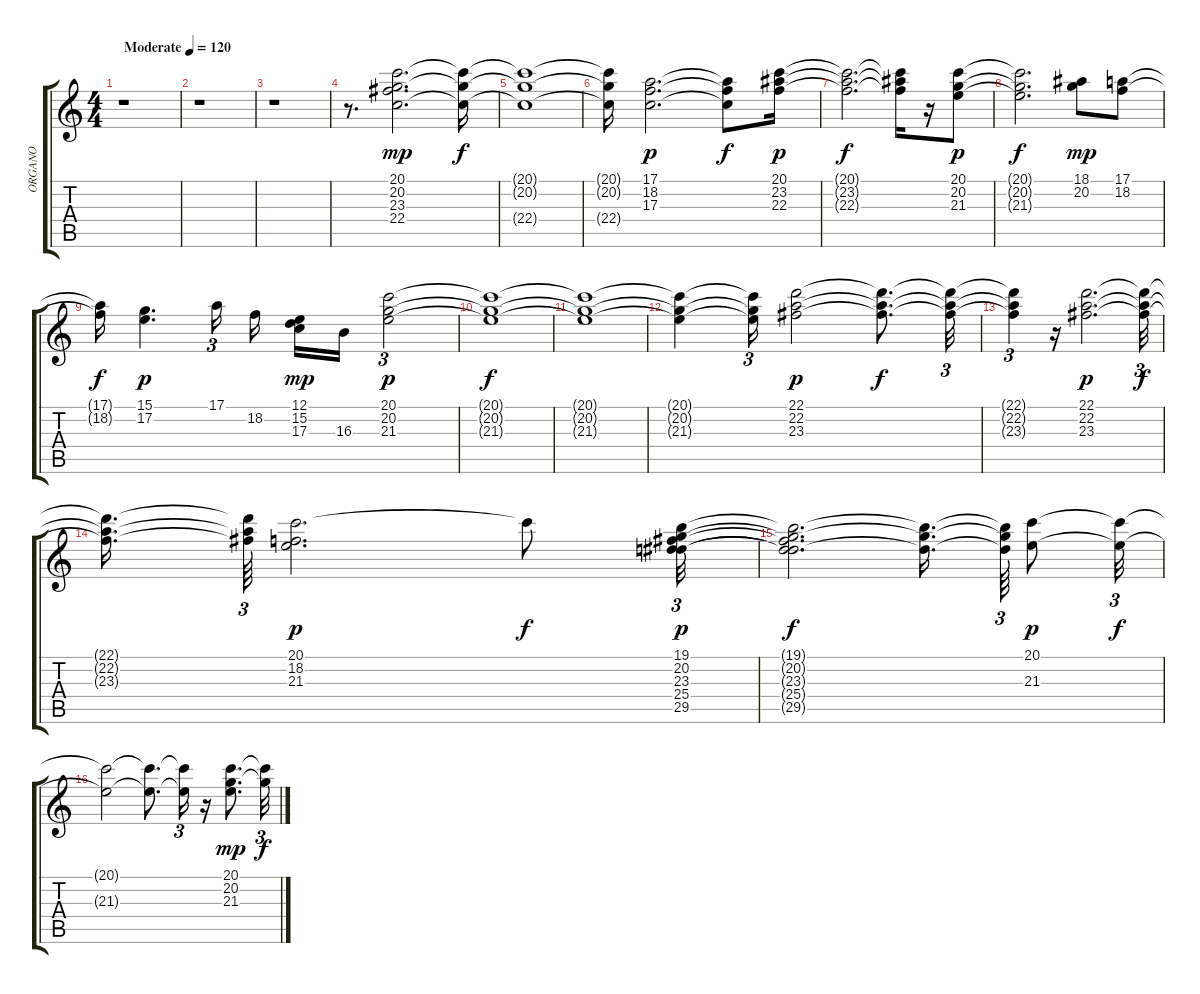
\track ("ORGANO" "ORGANO") {solo instrument rockorgan}
\staff {score tabs}
\tuning (E4 B3 G3 D3 A2 E2) {hide}
\ts (4 4)
\tempo (120 "Moderate")
\clef g2
\ks c
r.1{dy mp instrument rockorgan} |
r.1 |
r.1 |
r.8{d} (20.1 20.2 23.3 22.4).2{d} (20.1{t} 20.2{t} 22.4{t}).16{dy f} |
(20.1{t} 20.2{t} 22.4{t}).1 |
(20.1{t} 20.2{t} 22.4{t}).16 (17.1 18.2 17.3).2{d dy p} (17.1{t} 18.2{t} 17.3{t}).8{dy f} (20.1 23.2 22.3).16{dy p} |
(20.1{t} 23.2{t} 22.3{t}).2{d dy f} (20.1{t} 23.2{t} 22.3{t}).16 r.16 (20.1 20.2 21.3).8{dy p} |
(20.1{t} 20.2{t} 21.3{t}).2{d dy f} (18.1 20.2).8{dy mp} (17.1 18.2).8 |
(17.1{t} 18.2{t}).16{dy f} (15.1 17.2).4{d dy p} 17.1.16{tu (3 2)} 18.2.16 (12.1 15.2 17.3).16{dy mp} 16.3.16 (20.1 20.2 21.3).2{tu (3 2) dy p} |
(20.1{t} 20.2{t} 21.3{t}).1{dy f} |
(20.1{t} 20.2{t} 21.3{t}).1 |
(20.1{t} 20.2{t} 21.3{t}).4 (20.1{t} 20.2{t} 21.3{t}).16{tu (3 2)} (22.1 22.2 23.3).2{dy p} (22.1{t} 22.2{t} 23.3{t}).8{d dy f} (22.1{t} 22.2{t} 23.3{t}).32{tu (3 2)} |
(22.1{t} 22.2{t} 23.3{t}).4{tu (3 2)} r.16 (22.1 22.2 23.3).2{d dy p} (22.1{t} 22.2{t} 23.3{t}).32{tu (3 2) dy f} |
(22.1{t} 22.2{t} 23.3{t}).16{d} (22.1{t} 22.2{t} 23.3{t}).64{tu (3 2)} (20.1 18.2 21.3).2{d dy p} 20.1{t}.8{dy f} (19.1 20.2 23.3 25.4 29.5).32{tu (3 2) dy p} |
(19.1{t} 20.2{t} 23.3{t} 25.4{t} 29.5{t}).2{d dy f} (19.1{t} 20.2{t} 29.5{t}).16{d beam splitsecondary} (19.1{t} 20.2{t} 29.5{t}).64{tu (3 2)} (20.1 21.3).8{dy p} (20.1{t} 21.3{t}).32{tu (3 2) dy f} |
(20.1{t} 21.3{t}).2 (20.1{t} 21.3{t}).8{d} (20.1{t} 21.3{t}).16{tu (3 2)} r.16 (20.1 20.2 21.3).8{d dy mp} (20.1{t} 20.2{t}).32{tu (3 2) dy f}
